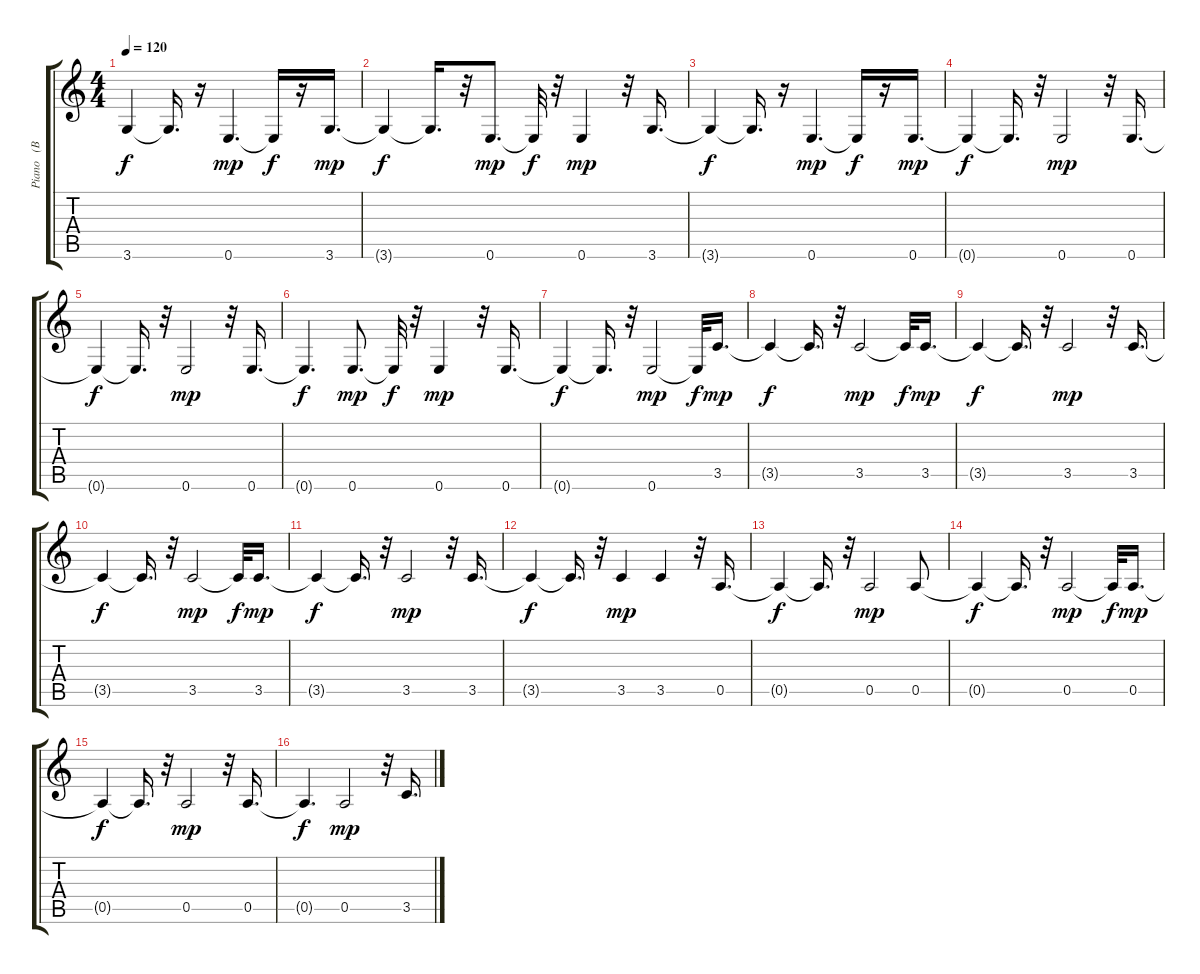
\track ("Piano   (BB)" "Piano   (B") {instrument electricguitarclean}
\staff {score tabs}
\tuning (E4 B3 G3 D3 A2 E2) {hide}
\ts (4 4)
\tempo 120
\clef g2
\ks c
3.6{t}.4{dy f} 3.6{t}.16{d} r.16 0.6.4{d dy mp} 0.6{t}.16{dy f} r.16 3.6.16{d dy mp} |
3.6{t}.4{dy f} 3.6{t}.16{d} r.32 0.6.8{d dy mp} 0.6{t}.32{dy f} r.32 0.6.4{dy mp} r.32 3.6.16{d} |
3.6{t}.4{dy f} 3.6{t}.16{d} r.16 0.6.4{d dy mp} 0.6{t}.16{dy f} r.16 0.6.16{d dy mp} |
0.6{t}.4{dy f} 0.6{t}.16{d} r.32 0.6.2{dy mp} r.32 0.6.16{d} |
0.6{t}.4{dy f} 0.6{t}.16{d} r.32 0.6.2{dy mp} r.32 0.6.16{d} |
0.6{t}.4{d dy f} 0.6.8{d dy mp} 0.6{t}.32{dy f} r.32 0.6.4{dy mp} r.32 0.6.16{d} |
0.6{t}.4{dy f} 0.6{t}.16{d} r.32 0.6.2{dy mp} 0.6{t}.32{dy f} 3.5.16{d dy mp} |
3.5{t}.4{dy f} 3.5{t}.16{d} r.32 3.5.2{dy mp} 3.5{t}.32{dy f} 3.5.16{d dy mp} |
3.5{t}.4{dy f} 3.5{t}.16{d} r.32 3.5.2{dy mp} r.32 3.5.16{d} |
3.5{t}.4{dy f} 3.5{t}.16{d} r.32 3.5.2{dy mp} 3.5{t}.32{dy f} 3.5.16{d dy mp} |
3.5{t}.4{dy f} 3.5{t}.16{d} r.32 3.5.2{dy mp} r.32 3.5.16{d} |
3.5{t}.4{dy f} 3.5{t}.16{d} r.32 3.5.4{dy mp} 3.5.4 r.32 0.5.16{d} |
0.5{t}.4{dy f} 0.5{t}.16{d} r.32 0.5.2{dy mp} 0.5.8 |
0.5{t}.4{dy f} 0.5{t}.16{d} r.32 0.5.2{dy mp} 0.5{t}.32{dy f} 0.5.16{d dy mp} |
0.5{t}.4{dy f} 0.5{t}.16{d} r.32 0.5.2{dy mp} r.32 0.5.16{d} |
0.5{t}.4{d dy f} 0.5.2{dy mp} r.32 3.5.16{d}
